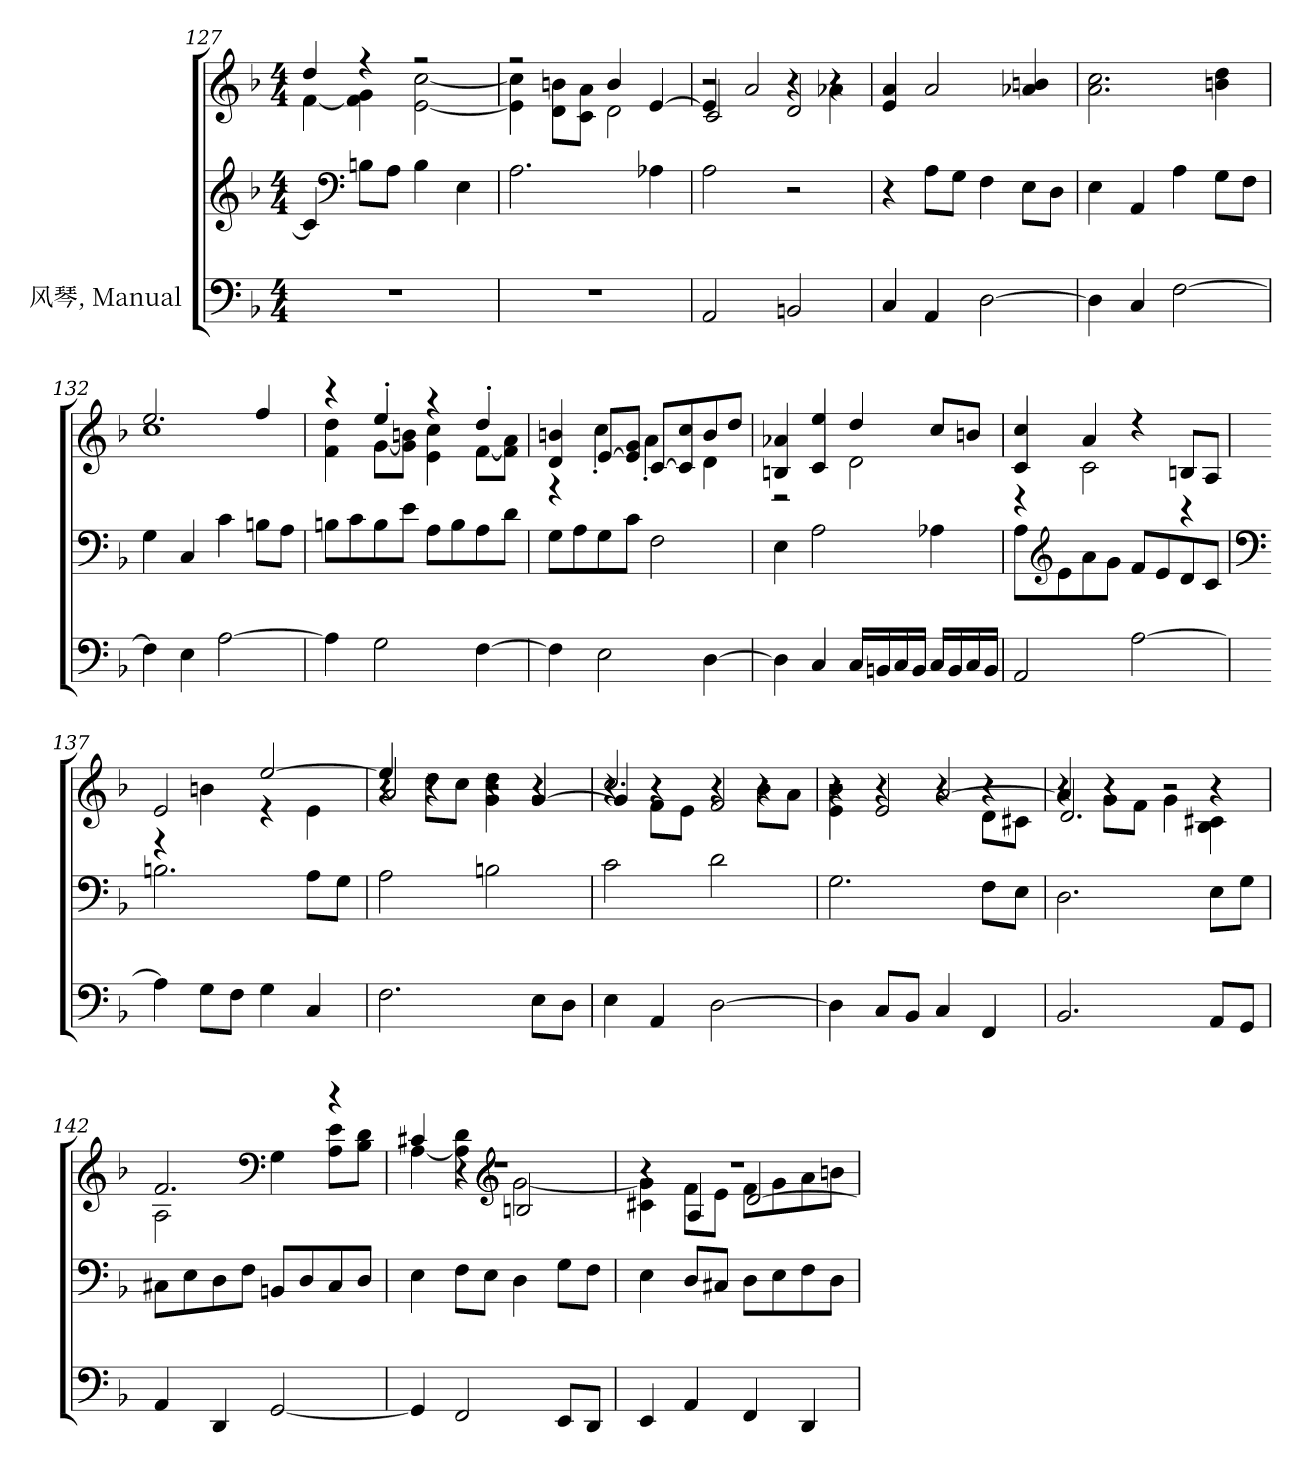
**kern	**kern	**kern
*part1	*part1	*part1
*staff3	*staff2	*staff1
*I"风琴, Manual	*	*
*clefF4	*clefG2	*clefG2
*k[b-]	*k[b-]	*k[b-]
*M4/4	*M4/4	*M4/4
=127	=127	=127
*	*	*^
1r	4c/]	4dd/	[4f\
*	*clefF4	*	*
.	8Bn\L	4r	4f\] 4g\
.	8A\J	.	.
.	4B\	2r	[2e\ [2cc\
.	4E\	.	.
=128	=128	=128	=128
1r	2.A\	2r	4e\] 4cc\]
.	.	.	8d\ 8bn\L
.	.	.	8c\ 8a\J
.	.	4b/	2d\
.	4A-X\	[4e/	.
=129	=129	=129	=129
*	*	*	*^
2AA/	2A\	4e/]	2r	2c/
.	.	2a/	.	.
2BBn/	2r	.	4r	2d/
.	.	4r	4a-X\	.
*	*	*v	*v	*v
=130	=130	=130
4C/	4r	4e/ 4a/
4AA/	8A\L	2a/
.	8G\J	.
[2D\	4F\	.
.	8E\L	4a-X/ 4bn/
.	8D\J	.
!!LO:LB:g=z
=131	=131	=131
4D\]	4E\	2.a\ 2.cc\
4C/	4AA/	.
[2F\	4A\	.
.	8G\L	4bn\ 4dd\
.	8F\J	.
=132	=132	=132
*	*	*^
4F\]	4G\	2.ee/	1cc
4E\	4C/	.	.
[2A\	4c\	.	.
.	8Bn\L	4ff/	.
.	8A\J	.	.
=133	=133	=133	=133
4A\]	8Bn\L	4r	4f\ 4dd\
.	8c\	.	.
2G\	8B\	4ee'/	[8g\L
.	8e\J	.	8g\] 8bn\J
.	8A\L	4r	4e\ 4cc\
.	8B\	.	.
[4F\	8A\	4dd'/	[8f\L
.	8d\J	.	8f\] 8a\J
=134	=134	=134	=134
4F\]	8G\L	4d/ 4bn/	4r
.	8A\	.	.
2E\	8G\	[8e/L	4cc'\
.	8c\J	8e/] 8g/J	.
.	2F\	[8c/L	4a'\
.	.	8c/] 8cc/	.
[4D\	.	8b/	4d\
.	.	8dd/J	.
=135	=135	=135	=135
4D\]	4E\	4Bn/ 4a-X/	2r
4C/	2A\	4c/ 4ee/	.
16C/LL	.	4dd/	2d\
16BBn/	.	.	.
16C/	.	.	.
16BB/JJ	.	.	.
16C/LL	4A-X\	8cc/L	.
16BB/	.	.	.
16C/	.	8bn/J	.
16BB/JJ	.	.	.
!!LO:LB:g=z	!!
=136	=136	=136	=136
2AA/	8A\L	4c/ 4cc/	4r
*	*clefG2	*	*
.	8e\	.	.
.	8a\	4a/	2c\
.	8g\J	.	.
[2A\	8f/L	4r	.
.	8e/	.	.
.	8d/	8Bn/L	4r
.	8c/J	8A/J	.
=137	=137	=137	=137
*	*clefF4	*	*
4A\]	2.Bn\	2e/	4r
8G\L	.	.	4bn\
8F\J	.	.	.
4G\	.	[2ee/	4r
4C/	8A\L	.	4e\
.	8G\J	.	.
=138	=138	=138	=138
*	*	*	*^
2.F\	2A\	4ee/]	4r	2a/
.	.	4r	8dd\L	.
.	.	.	8cc\J	.
.	2Bn\	2r	4g\ 4dd\	4r
8E\L	.	.	4r	[4g/
8D\J	.	.	.	.
=139	=139	=139	=139	=139
4E\	2c\	2.cc/	4r	4g/]
4AA/	.	.	8f\L	4r
.	.	.	8e\J	.
[2D\	2d\	.	4r	2f/
.	.	4r	8b-\L	.
.	.	.	8a\J	.
=140	=140	=140	=140	=140
4D\]	2.G\	2r	4e\ 4b-\	4r
8C/L	.	.	4r	2e/
8BB-/J	.	.	.	.
4C/	.	[2a/	4r	.
4FF/	8F\L	.	8d\L	4r
.	8E\J	.	8c#X\J	.
!!LO:PB:g=z	!!	!!
=141	=141	=141	=141	=141
2.BB-/	2.D\	4a/]	4r	2.d/
.	.	4r	8g\L	.
.	.	.	8f\J	.
.	.	2r	4g\	.
8AA/L	8E\L	.	4B-\ 4c#X\	4r
8GG/J	8G\J	.	.	.
*	*	*	*v	*v
=142	=142	=142	=142
4AA/	8C#X\L	2.f/	2A\
.	8E\	.	.
4DD/	8D\	.	.
.	8F\J	.	.
*	*	*clefF4	*
[2GG/	8BBn/L	.	4G\
.	8D/	.	.
.	8C#/	4r	8A\ 8e\L
.	8D/J	.	8B-\ 8d\J
=143	=143	=143	=143
*	*	*	*^
4GG/]	4E\	1r	[4A\	4c#X/
2FF/	8F\L	.	4A\] 4d\	4r
.	8E\J	.	.	.
*	*	*clefG2	*	*
.	4D\	.	[2g\	2Bn/
8EE/L	8G\L	.	.	.
8DD/J	8F\J	.	.	.
=144	=144	=144	=144	=144
4EE/	4E\	1r	4c#X\ 4g\]	4r
4AA/	8D/L	.	8f\L	4A/
.	8C#X/J	.	8e\J	.
4FF/	8D\L	.	8f\L	[2d/
.	8E\	.	8g\	.
4DD/	8F\	.	8a\	.
.	8D\J	.	8bn\J	.
*	*	*v	*v	*v
=	=	=
*-	*-	*-
